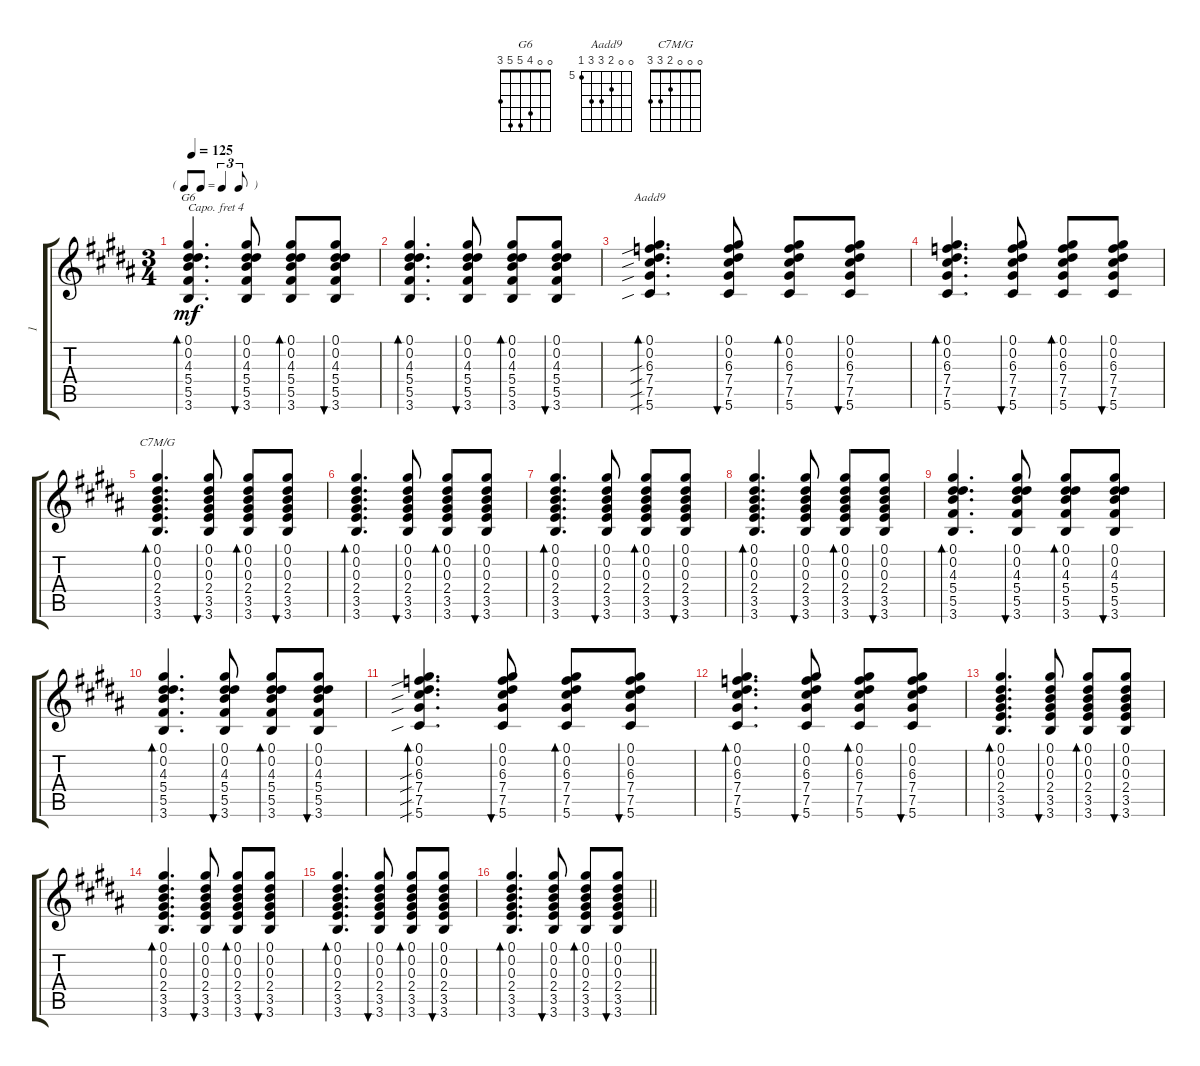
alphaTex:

\track ("1" "1") {instrument acousticguitarsteel}
\staff {score tabs}
\capo 4
\tuning (E4 B3 G3 D3 A2 E2) {hide}
\chord ("G6" 0 0 4 5 5 3)
\chord ("Aadd9" 0 0 6 7 7 5) {firstfret 5}
\chord ("C7M/G" 0 0 0 2 3 3)
\ts (3 4)
\tf triplet8th
\tempo 125
\clef g2
\ks g#minor
(0.1 0.2 4.3 5.4 5.5 3.6).4{d bd 30 ch "G6" dy mf instrument acousticguitarsteel} (0.1 0.2 4.3 5.4 5.5 3.6).8{bu 30} (0.1 0.2 4.3 5.4 5.5 3.6).8{bd 30} (0.1 0.2 4.3 5.4 5.5 3.6).8{bu 30} |
(0.1 0.2 4.3 5.4 5.5 3.6).4{d bd 30} (0.1 0.2 4.3 5.4 5.5 3.6).8{bu 30} (0.1 0.2 4.3 5.4 5.5 3.6).8{bd 30} (0.1 0.2 4.3 5.4 5.5 3.6).8{bu 30} |
(0.1 0.2 6.3{sib} 7.4{sib} 7.5{sib} 5.6{sib}).4{d bd 30 ch "Aadd9"} (0.1 0.2 6.3 7.4 7.5 5.6).8{bu 30} (0.1 0.2 6.3 7.4 7.5 5.6).8{bd 30} (0.1 0.2 6.3 7.4 7.5 5.6).8{bu 30} |
(0.1 0.2 6.3 7.4 7.5 5.6).4{d bd 30} (0.1 0.2 6.3 7.4 7.5 5.6).8{bu 30} (0.1 0.2 6.3 7.4 7.5 5.6).8{bd 30} (0.1 0.2 6.3 7.4 7.5 5.6).8{bu 30} |
(0.1 0.2 0.3 2.4 3.5 3.6).4{d bd 30 ch "C7M/G"} (0.1 0.2 0.3 2.4 3.5 3.6).8{bu 30} (0.1 0.2 0.3 2.4 3.5 3.6).8{bd 30} (0.1 0.2 0.3 2.4 3.5 3.6).8{bu 30} |
(0.1 0.2 0.3 2.4 3.5 3.6).4{d bd 30} (0.1 0.2 0.3 2.4 3.5 3.6).8{bu 30} (0.1 0.2 0.3 2.4 3.5 3.6).8{bd 30} (0.1 0.2 0.3 2.4 3.5 3.6).8{bu 30} |
(0.1 0.2 0.3 2.4 3.5 3.6).4{d bd 30} (0.1 0.2 0.3 2.4 3.5 3.6).8{bu 30} (0.1 0.2 0.3 2.4 3.5 3.6).8{bd 30} (0.1 0.2 0.3 2.4 3.5 3.6).8{bu 30} |
(0.1 0.2 0.3 2.4 3.5 3.6).4{d bd 30} (0.1 0.2 0.3 2.4 3.5 3.6).8{bu 30} (0.1 0.2 0.3 2.4 3.5 3.6).8{bd 30} (0.1 0.2 0.3 2.4 3.5 3.6).8{bu 30} |
(0.1 0.2 4.3 5.4 5.5 3.6).4{d bd 30} (0.1 0.2 4.3 5.4 5.5 3.6).8{bu 30} (0.1 0.2 4.3 5.4 5.5 3.6).8{bd 30} (0.1 0.2 4.3 5.4 5.5 3.6).8{bu 30} |
(0.1 0.2 4.3 5.4 5.5 3.6).4{d bd 30} (0.1 0.2 4.3 5.4 5.5 3.6).8{bu 30} (0.1 0.2 4.3 5.4 5.5 3.6).8{bd 30} (0.1 0.2 4.3 5.4 5.5 3.6).8{bu 30} |
(0.1 0.2 6.3{sib} 7.4{sib} 7.5{sib} 5.6{sib}).4{d bd 30} (0.1 0.2 6.3 7.4 7.5 5.6).8{bu 30} (0.1 0.2 6.3 7.4 7.5 5.6).8{bd 30} (0.1 0.2 6.3 7.4 7.5 5.6).8{bu 30} |
(0.1 0.2 6.3 7.4 7.5 5.6).4{d bd 30} (0.1 0.2 6.3 7.4 7.5 5.6).8{bu 30} (0.1 0.2 6.3 7.4 7.5 5.6).8{bd 30} (0.1 0.2 6.3 7.4 7.5 5.6).8{bu 30} |
(0.1 0.2 0.3 2.4 3.5 3.6).4{d bd 30} (0.1 0.2 0.3 2.4 3.5 3.6).8{bu 30} (0.1 0.2 0.3 2.4 3.5 3.6).8{bd 30} (0.1 0.2 0.3 2.4 3.5 3.6).8{bu 30} |
(0.1 0.2 0.3 2.4 3.5 3.6).4{d bd 30} (0.1 0.2 0.3 2.4 3.5 3.6).8{bu 30} (0.1 0.2 0.3 2.4 3.5 3.6).8{bd 30} (0.1 0.2 0.3 2.4 3.5 3.6).8{bu 30} |
(0.1 0.2 0.3 2.4 3.5 3.6).4{d bd 30} (0.1 0.2 0.3 2.4 3.5 3.6).8{bu 30} (0.1 0.2 0.3 2.4 3.5 3.6).8{bd 30} (0.1 0.2 0.3 2.4 3.5 3.6).8{bu 30} |
\barLineRight lightlight
(0.1 0.2 0.3 2.4 3.5 3.6).4{d bd 30} (0.1 0.2 0.3 2.4 3.5 3.6).8{bu 30} (0.1 0.2 0.3 2.4 3.5 3.6).8{bd 30} (0.1 0.2 0.3 2.4 3.5 3.6).8{bu 30}
